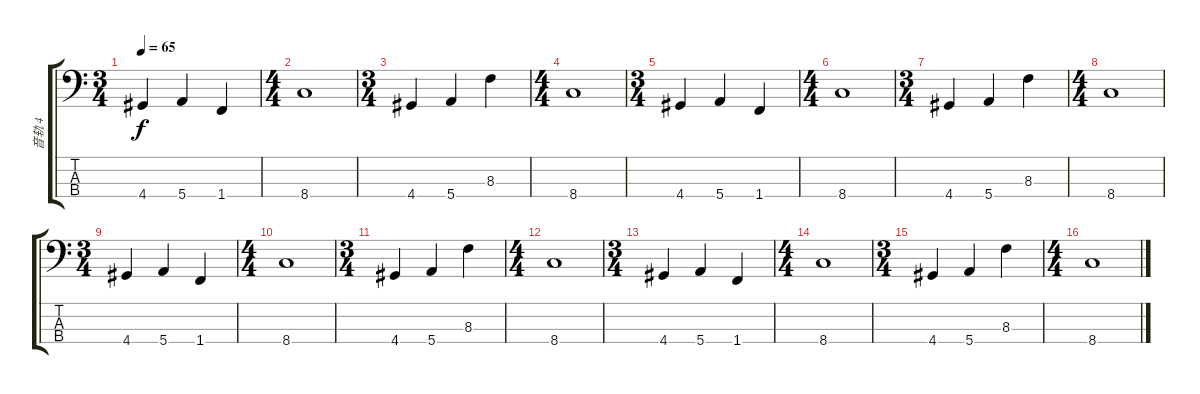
\track ("音轨 4" "音轨 4") {instrument electricbassfinger}
\staff {score tabs}
\tuning (G2 D2 A1 E1) {hide}
\ts (3 4)
\tempo 65
\clef f4
\ks c
4.4.4{dy f} 5.4.4 1.4.4 |
\ts (4 4)
8.4.1 |
\ts (3 4)
4.4.4 5.4.4 8.3.4 |
\ts (4 4)
8.4.1 |
\ts (3 4)
4.4.4 5.4.4 1.4.4 |
\ts (4 4)
8.4.1 |
\ts (3 4)
4.4.4 5.4.4 8.3.4 |
\ts (4 4)
8.4.1 |
\ts (3 4)
4.4.4 5.4.4 1.4.4 |
\ts (4 4)
8.4.1 |
\ts (3 4)
4.4.4 5.4.4 8.3.4 |
\ts (4 4)
8.4.1 |
\ts (3 4)
4.4.4 5.4.4 1.4.4 |
\ts (4 4)
8.4.1 |
\ts (3 4)
4.4.4 5.4.4 8.3.4 |
\ts (4 4)
8.4.1
